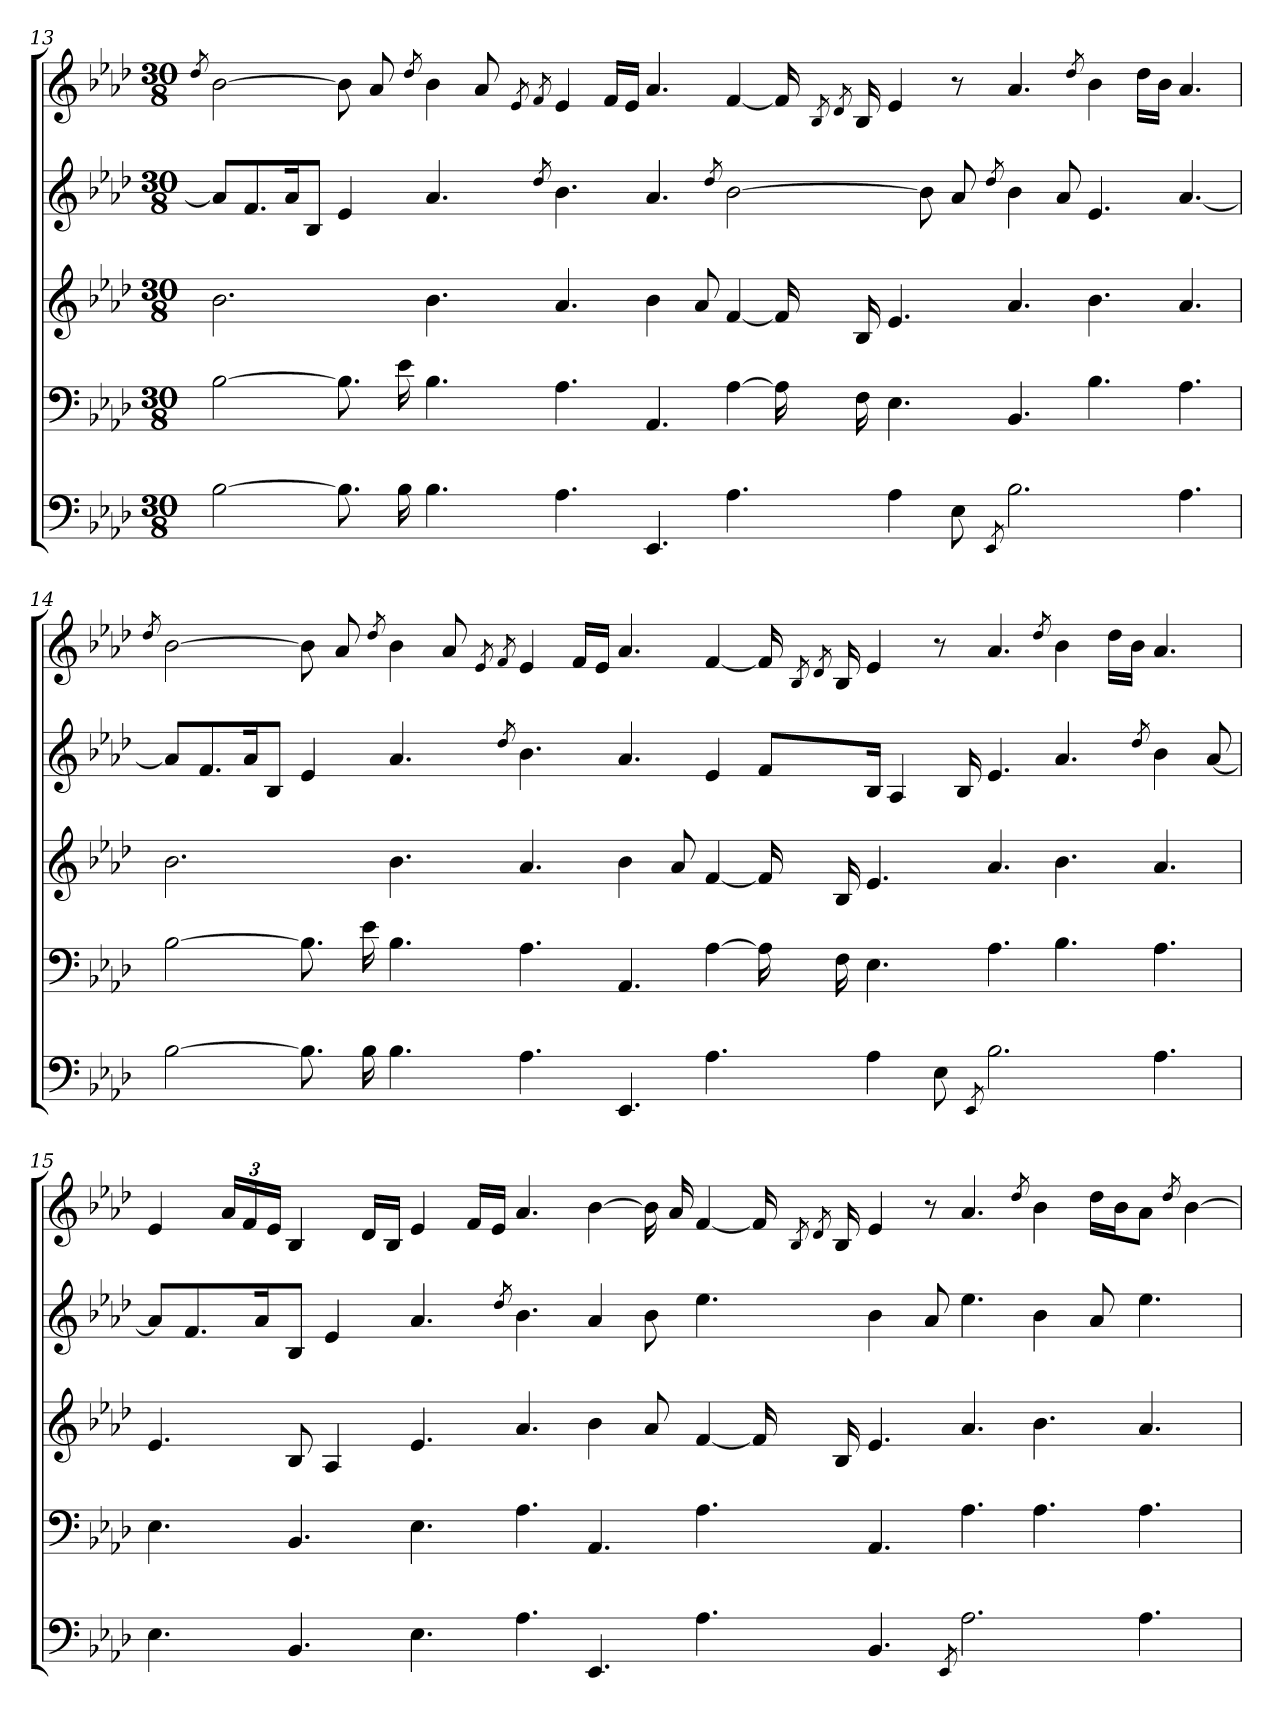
**kern	**kern	**kern	**kern	**kern
*part5	*part4	*part3	*part2	*part1
*staff5	*staff4	*staff3	*staff2	*staff1
*clefF4	*clefF4	*clefG2	*clefG2	*clefG2
*k[b-e-a-d-]	*k[b-e-a-d-]	*k[b-e-a-d-]	*k[b-e-a-d-]	*k[b-e-a-d-]
*M30/8	*M30/8	*M30/8	*M30/8	*M30/8
=13	=13	=13	=13	=13
.	.	.	.	8qdd-
[2B-	[2B-	2.b-	8a-/L]	[2b-
.	.	.	8.f/	.
.	.	.	16a-/K	.
.	.	.	8B-/J	.
8.B-]	8.B-]	.	4e-	8b-]
.	.	.	.	8a-
16B-	16e-	.	.	.
.	.	.	.	8qdd-
4.B-	4.B-	4.b-	4.a-	4b-
.	.	.	.	8a-
.	.	.	.	8qe-
.	.	.	8qdd-	8qf
4.A-	4.A-	4.a-	4.b-	4e-
.	.	.	.	16f/LL
.	.	.	.	16e-/JJ
4.EE-	4.AA-	4b-	4.a-	4.a-
.	.	8a-	.	.
.	.	.	8qdd-	.
4.A-	[4A-	[4f	[2b-	[4f
.	16A-]	16f]	.	16f]
.	.	.	.	8qB-
.	.	.	.	8qd-
.	16F	16B-	.	16B-
4A-	4.E-	4.e-	.	4e-
.	.	.	8b-]	.
8E-	.	.	8a-	8r
8qEE-	.	.	8qdd-	.
2.B-	4.BB-	4.a-	4b-	4.a-
.	.	.	8a-	.
.	.	.	.	8qdd-
.	4.B-	4.b-	4.e-	4b-
.	.	.	.	16dd-\LL
.	.	.	.	16b-\JJ
4.A-	4.A-	4.a-	[4.a-	4.a-
=14	=14	=14	=14	=14
.	.	.	.	8qdd-
[2B-	[2B-	2.b-	8a-/L]	[2b-
.	.	.	8.f/	.
.	.	.	16a-/K	.
.	.	.	8B-/J	.
8.B-]	8.B-]	.	4e-	8b-]
.	.	.	.	8a-
16B-	16e-	.	.	.
.	.	.	.	8qdd-
4.B-	4.B-	4.b-	4.a-	4b-
.	.	.	.	8a-
.	.	.	.	8qe-
.	.	.	8qdd-	8qf
4.A-	4.A-	4.a-	4.b-	4e-
.	.	.	.	16f/LL
.	.	.	.	16e-/JJ
4.EE-	4.AA-	4b-	4.a-	4.a-
.	.	8a-	.	.
4.A-	[4A-	[4f	4e-	[4f
.	16A-]	16f]	8f/L	16f]
.	.	.	.	8qB-
.	.	.	.	8qd-
.	16F	16B-	.	16B-
4A-	4.E-	4.e-	16B-/Jk	4e-
.	.	.	4A-	.
8E-	.	.	.	8r
.	.	.	16B-	.
8qEE-	.	.	.	.
2.B-	4.A-	4.a-	4.e-	4.a-
.	.	.	.	8qdd-
.	4.B-	4.b-	4.a-	4b-
.	.	.	.	16dd-\LL
.	.	.	.	16b-\JJ
.	.	.	8qdd-	.
4.A-	4.A-	4.a-	4b-	4.a-
.	.	.	[8a-	.
=15	=15	=15	=15	=15
4.E-	4.E-	4.e-	8a-/L]	4e-
.	.	.	8.f/	.
.	.	.	.	24a-/LL
.	.	.	.	24f/
.	.	.	16a-/K	.
.	.	.	.	24e-/JJ
4.BB-	4.BB-	8B-	8B-/J	4B-
.	.	4A-	4e-	.
.	.	.	.	16d-/LL
.	.	.	.	16B-/JJ
4.E-	4.E-	4.e-	4.a-	4e-
.	.	.	.	16f/LL
.	.	.	.	16e-/JJ
.	.	.	8qdd-	.
4.A-	4.A-	4.a-	4.b-	4.a-
4.EE-	4.AA-	4b-	4a-	[4b-
.	.	8a-	8b-	16b-]
.	.	.	.	16a-
4.A-	4.A-	[4f	4.ee-	[4f
.	.	16f]	.	16f]
.	.	.	.	8qB-
.	.	.	.	8qd-
.	.	16B-	.	16B-
4.BB-	4.AA-	4.e-	4b-	4e-
.	.	.	8a-	8r
8qEE-	.	.	.	.
2.A-	4.A-	4.a-	4.ee-	4.a-
.	.	.	.	8qdd-
.	4.A-	4.b-	4b-	4b-
.	.	.	8a-	16dd-\LL
.	.	.	.	16b-\J
4.A-	4.A-	4.a-	4.ee-	8a-\J
.	.	.	.	8qdd-
.	.	.	.	[4b-
=	=	=	=	=
*-	*-	*-	*-	*-
